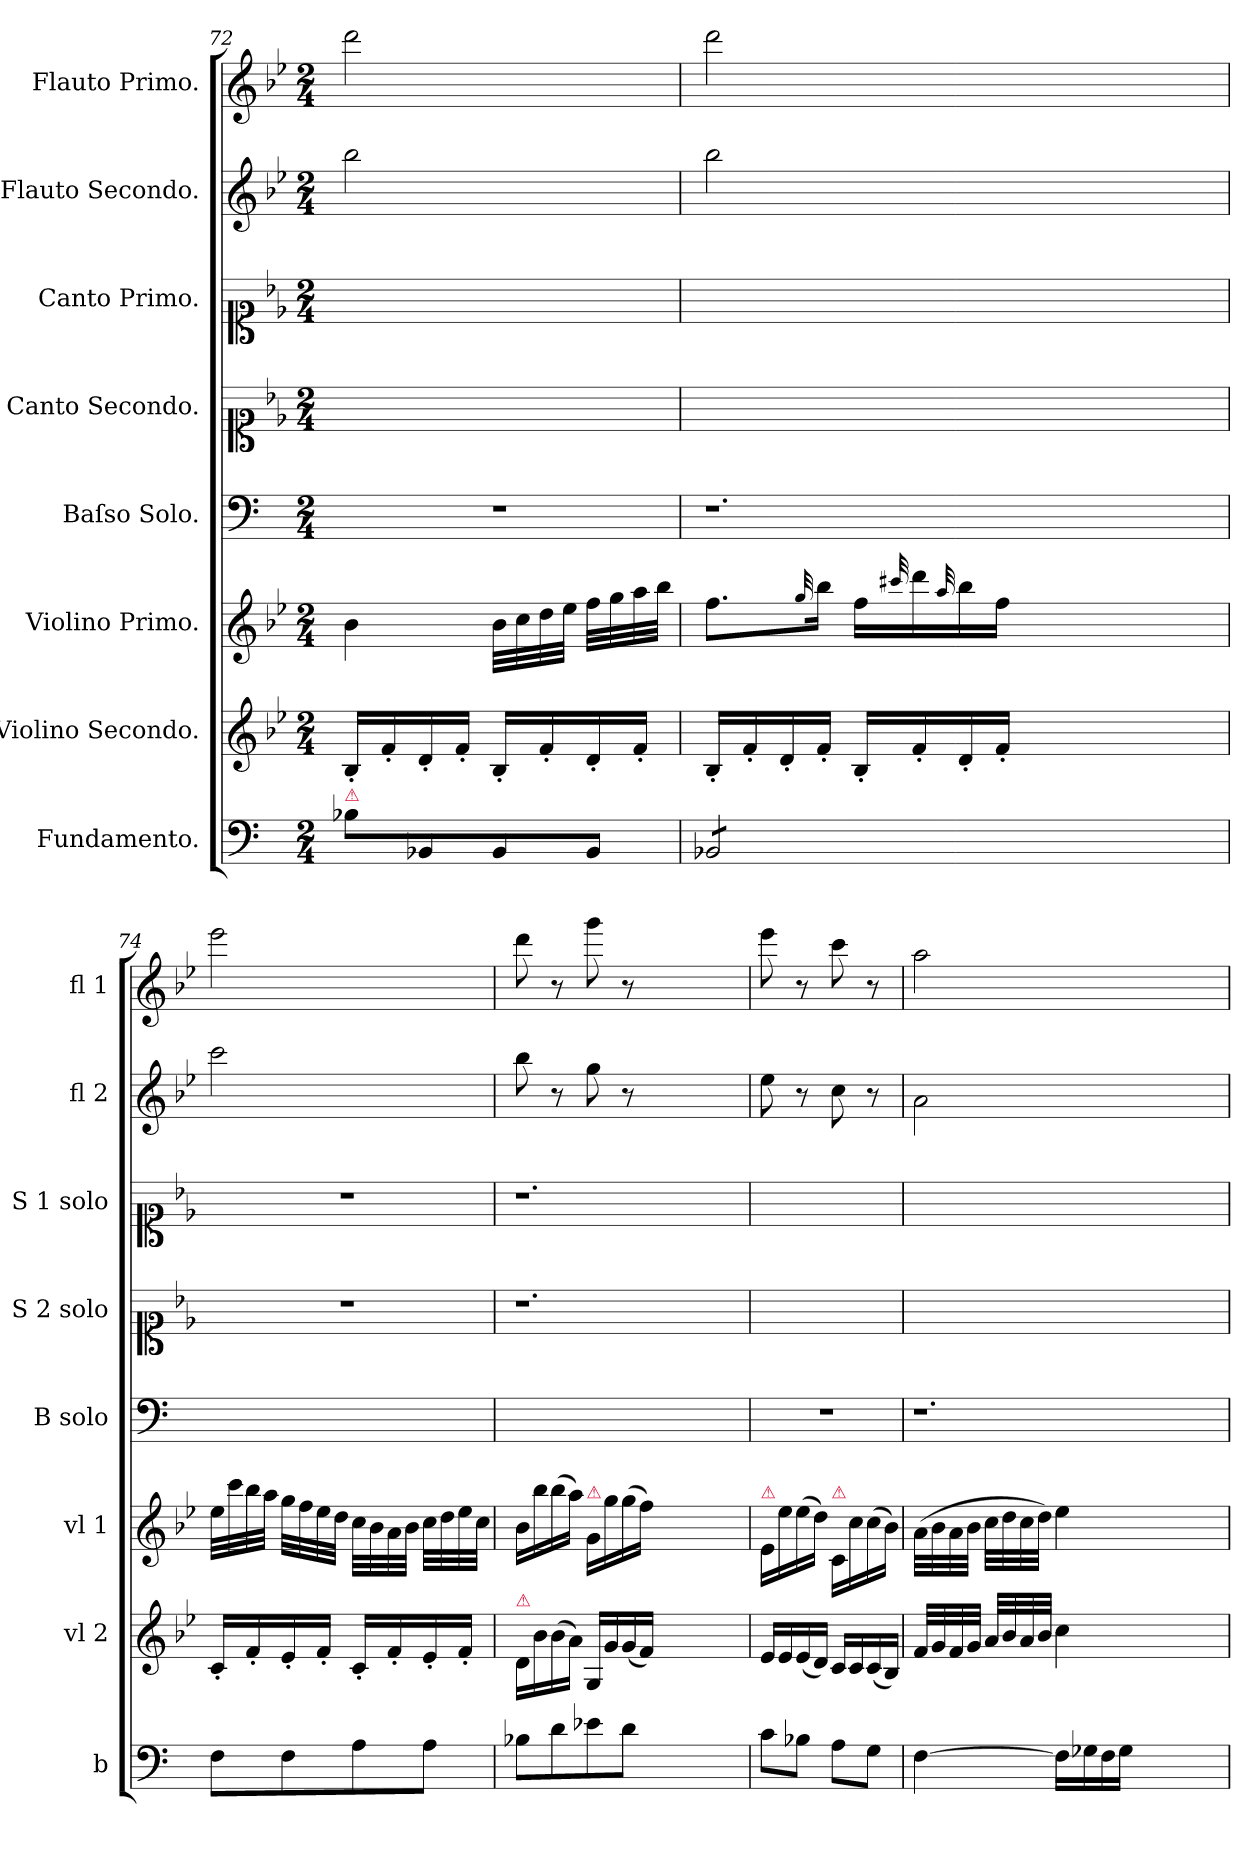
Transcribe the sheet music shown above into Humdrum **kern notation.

**kern	**kern	**kern	**kern	**kern	**kern	**kern	**kern
*part8	*part7	*part6	*part5	*part4	*part3	*part2	*part1
*staff8	*staff7	*staff6	*staff5	*staff4	*staff3	*staff2	*staff1
*I"Fundamento.	*I"Violino Secondo.	*I"Violino Primo.	*I"Baſso Solo.	*I"Canto Secondo.	*I"Canto Primo.	*I"Flauto Secondo.	*I"Flauto Primo.
*I'b	*I'vl 2	*I'vl 1	*I'B solo	*I'S 2 solo	*I'S 1 solo	*I'fl 2	*I'fl 1
*clefF4	*clefG2	*clefG2	*clefF4	*clefC1	*clefC1	*clefG2	*clefG2
*	*k[b-e-]	*k[b-e-]	*	*k[b-e-]	*k[b-e-]	*k[b-e-]	*k[b-e-]
*M2/4	*M2/4	*M2/4	*M2/4	*M2/4	*M2/4	*M2/4	*M2/4
=72	=72	=72	=72	=72	=72	=72	=72
!LO:TX:a:color=crimson:t=⚠	!	!	!	!	!	!	!
8B-\L	16B-'/LL	4b-\	2r	2ryy	2ryy	2bb-\	2ddd\
.	16f'/	.	.	.	.	.	.
8BB-/	16d'/	.	.	.	.	.	.
.	16f'/JJ	.	.	.	.	.	.
8BB-/	16B-'/LL	32b-\LLL	.	.	.	.	.
.	.	32cc\	.	.	.	.	.
.	16f'/	32dd\	.	.	.	.	.
.	.	32ee-\JJJ	.	.	.	.	.
8BB-/J	16d'/	32ff\LLL	.	.	.	.	.
.	.	32gg\	.	.	.	.	.
.	16f'/JJ	32aa\	.	.	.	.	.
.	.	32bb-\JJJ	.	.	.	.	.
=73	=73	=73	=73	=73	=73	=73	=73
*tremolo	*	*	*	*	*	*	*
8BB-/L	16B-'/LL	8.ff\L	1.r	1.ryy	1.ryy	2bb-\	2ddd\
.	16f'/	.	.	.	.	.	.
8BB-/	16d'/	.	.	.	.	.	.
.	.	32qqgg/	.	.	.	.	.
.	16f'/JJ	16bb-\Jk	.	.	.	.	.
8BB-/	16B-'/LL	16ff\LL	.	.	.	.	.
.	.	32qqccc#X/	.	.	.	.	.
.	16f'/	16ddd\	.	.	.	.	.
.	.	32qqaa/	.	.	.	.	.
8BB-/J	16d'/	16bb-\	.	.	.	.	.
*Xtremolo	*	*	*	*	*	*	*
.	16f'/JJ	16ff\JJ	.	.	.	.	.
1ryy	1ryy	1ryy	.	.	.	1ryy	1ryy
=74	=74	=74	=74	=74	=74	=74	=74
8F\L	16c'/LL	32ee-\LLL	2ryy	2r	2r	2ccc\	2eee-\
.	.	32ccc\	.	.	.	.	.
.	16f'/	32bb-\	.	.	.	.	.
.	.	32aa\JJJ	.	.	.	.	.
8F\	16e-'/	32gg\LLL	.	.	.	.	.
.	.	32ff\	.	.	.	.	.
.	16f'/JJ	32ee-\	.	.	.	.	.
.	.	32dd\JJJ	.	.	.	.	.
8A\	16c'/LL	32cc\LLL	.	.	.	.	.
.	.	32b-\	.	.	.	.	.
.	16f'/	32a\	.	.	.	.	.
.	.	32b-\JJJ	.	.	.	.	.
8A\J	16e-'/	32cc\LLL	.	.	.	.	.
.	.	32dd\	.	.	.	.	.
.	16f'/JJ	32ee-\	.	.	.	.	.
.	.	32cc\JJJ	.	.	.	.	.
=75	=75	=75	=75	=75	=75	=75	=75
!	!LO:TX:a:color=crimson:t=⚠	!	!	!	!	!	!
8B-\L	16d/LL	16b-\LL	1.ryy	1.r	1.r	8bb-\	8ddd\
.	16b-\	16bb-\	.	.	.	.	.
8d\	(16b-\	(16bb-\	.	.	.	8r	8r
.	16a\JJ)	16aa\JJ)	.	.	.	.	.
!	!	!LO:TX:a:color=crimson:t=⚠	!	!	!	!	!
8e-\	16G/LL	16g/LL	.	.	.	8gg\	8ggg\
.	16g/	16gg\	.	.	.	.	.
8d\J	(16g/	(16gg\	.	.	.	8r	8r
.	16f/JJ)	16ff\JJ)	.	.	.	.	.
1ryy	1ryy	1ryy	.	.	.	1ryy	1ryy
=76	=76	=76	=76	=76	=76	=76	=76
!	!	!LO:TX:a:color=crimson:t=⚠	!	!	!	!	!
8c\L	16e-/LL	16e-/LL	2r	2ryy	2ryy	8ee-\	8eee-\
.	16e-/	16ee-\	.	.	.	.	.
8B-\J	(16e-/	(16ee-\	.	.	.	8r	8r
.	16d/JJ)	16dd\JJ)	.	.	.	.	.
!	!	!LO:TX:a:color=crimson:t=⚠	!	!	!	!	!
8A\L	16c/LL	16c/LL	.	.	.	8cc\	8ccc\
.	16c/	16cc\	.	.	.	.	.
8G\J	(16c/	(16cc\	.	.	.	8r	8r
.	16B-/JJ)	16b-\JJ)	.	.	.	.	.
=77	=77	=77	=77	=77	=77	=77	=77
[4F\	32f/LLL	(32a\LLL	1.r	1.ryy	1.ryy	2a\	2aa\
.	32g/	32b-\	.	.	.	.	.
.	32f/	32a\	.	.	.	.	.
.	32g/JJJ	32b-\JJJ	.	.	.	.	.
.	32a/LLL	32cc\LLL	.	.	.	.	.
.	32b-/	32dd\	.	.	.	.	.
.	32a/	32cc\	.	.	.	.	.
.	32b-/JJJ	32dd\JJJ)	.	.	.	.	.
16F\LL]	4cc\	4ee-\	.	.	.	.	.
16G-X\	.	.	.	.	.	.	.
16F\	.	.	.	.	.	.	.
16G-\JJ	.	.	.	.	.	.	.
1ryy	1ryy	1ryy	.	.	.	1ryy	1ryy
=	=	=	=	=	=	=	=
*-	*-	*-	*-	*-	*-	*-	*-
